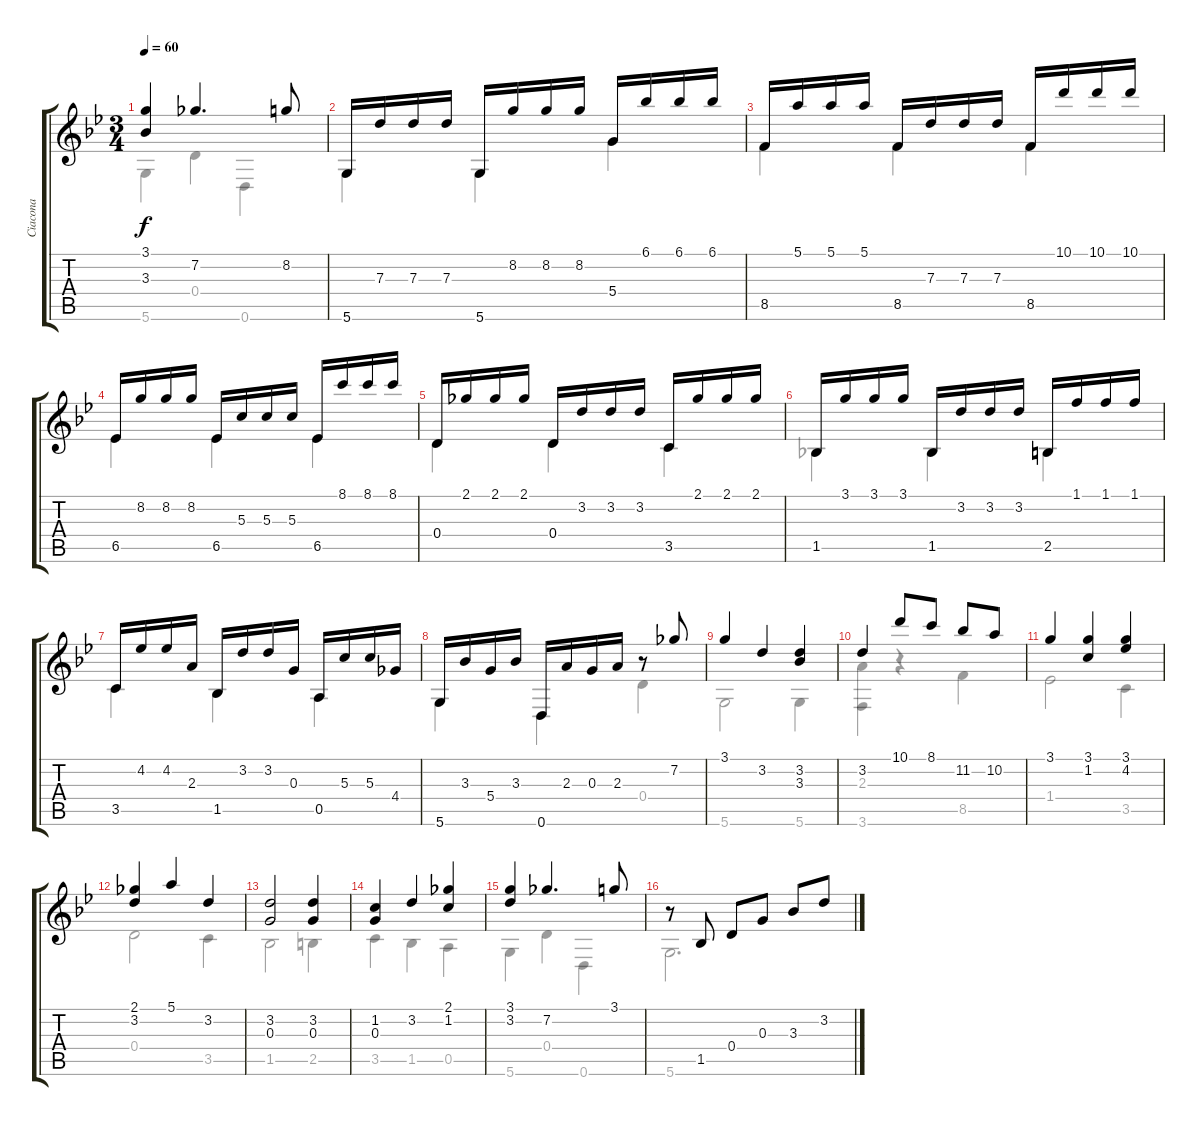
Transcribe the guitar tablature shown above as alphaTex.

\track ("Ciacona" "Ciacona") {instrument acousticguitarnylon}
\staff {score tabs}
\tuning (E4 B3 G3 D3 A2 D2) {hide}
\voice
\ts (3 4)
\tempo 60
\clef g2
\ks bb
(3.1 3.3).4{dy f} 7.2.4{d} 8.2.8 |
5.6.16 7.3.16 7.3.16 7.3.16 5.6.16 8.2.16 8.2.16 8.2.16 5.4.16 6.1.16 6.1.16 6.1.16 |
8.5.16 5.1.16 5.1.16 5.1.16 8.5.16 7.3.16 7.3.16 7.3.16 8.5.16 10.1.16 10.1.16 10.1.16 |
6.5.16 8.2.16 8.2.16 8.2.16 6.5.16 5.3.16 5.3.16 5.3.16 6.5.16 8.1.16 8.1.16 8.1.16 |
0.4.16 2.1.16 2.1.16 2.1.16 0.4.16 3.2.16 3.2.16 3.2.16 3.5.16 2.1.16 2.1.16 2.1.16 |
1.5.16 3.1.16 3.1.16 3.1.16 1.5.16 3.2.16 3.2.16 3.2.16 2.5.16 1.1.16 1.1.16 1.1.16 |
3.5.16 4.2.16 4.2.16 2.3.16 1.5.16 3.2.16 3.2.16 0.3.16 0.5.16 5.3.16 5.3.16 4.4.16 |
5.6.16 3.3.16 5.4.16 3.3.16 0.6.16 2.3.16 0.3.16 2.3.16 r.8 7.2.8 |
3.1.4 3.2.4 (3.2 3.3).4 |
3.2.4 10.1.8 8.1.8 11.2.8 10.2.8 |
3.1.4 (3.1 1.2).4 (3.1 4.2).4 |
(2.1 3.2).4 5.1.4 3.2.4 |
(3.2 0.3).2 (3.2 0.3).4 |
(1.2 0.3).4 3.2.4 (2.1 1.2).4 |
(3.1 3.2).4 7.2.4{d} 3.1.8 |
r.8 1.5.8 0.4.8 0.3.8 3.3.8 3.2.8
\voice
\clef g2
\ottava regular
\simile none
\ks bb
5.6.4{dy f} 0.4.4 0.6.4 |
5.6.4 5.6.4 5.4.4 |
8.5.4 8.5.4 8.5.4 |
6.5.4 6.5.4 6.5.4 |
0.4.4 0.4.4 3.5.4 |
1.5.4 1.5.4 2.5.4 |
3.5.4 1.5.4 0.5.4 |
5.6.4 0.6.4 0.4.4 |
5.6.2 5.6.4 |
(2.3 3.6).4 r.4 8.5.4 |
1.4.2 3.5.4 |
0.4.2 3.5.4 |
1.5.2 2.5.4 |
3.5.4 1.5.4 0.5.4 |
5.6.4 0.4.4 0.6.4 |
5.6.2{d}
